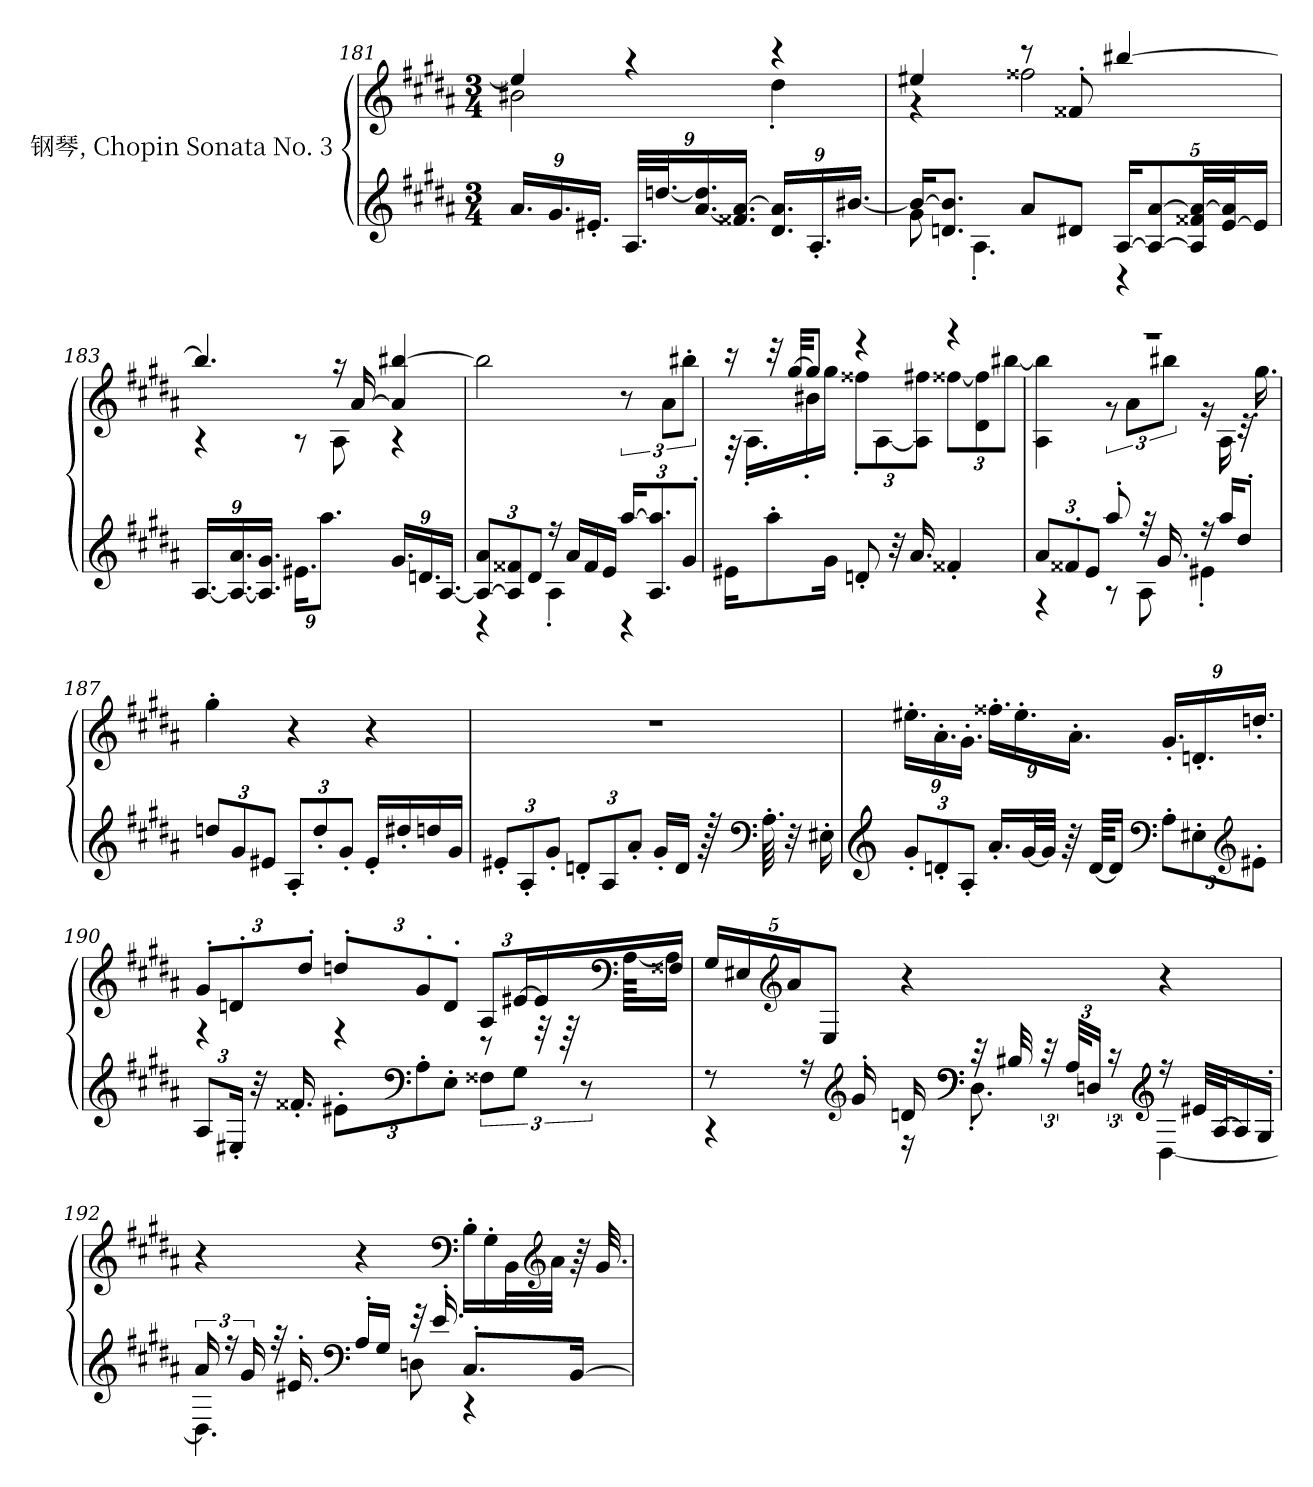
**kern	**kern
*part1	*part1
*staff2	*staff1
*I"钢琴, Chopin Sonata No. 3	*
!!LO:PB:g=z
*clefG2	*clefG2
*k[f#c#g#d#a#]	*k[f#c#g#d#a#]
*M3/4	*M3/4
*Xbrackettup	*
=181	=181
*	*^
18.a#/LL	4ee#/]	2b#X\
18.g#/	.	.
18.e#X'/JJ	.	.
36.A#/LLL	4r	.
[36.ddn/J	.	.
[18.a#/ 18.dd/]	.	.
18.f##X/ 18.a#/_JJ	.	.
18.d#/ 18.a#/]LL	4r	4dd#'\
18.A#'/	.	.
[18.b#X/JJ	.	.
=182	=182	=182
*^	*	*
16b#/KL_	8g#\	4ee#X/	4r
8.dn/ 8.b#/]J	.	.	.
.	4.A#'\	.	.
8a#/L	.	8r	2ff##X\
8d#X/J	.	8f##X'/	.
[20A#/KL	4r	[4bb#X/	.
10A#/_ [10a#/	.	.	.
40A#/] 40f##X/ 40a#/_LL	.	.	.
[40e/ 40a#/]J	.	.	.
20e/JJ]	.	.	.
*v	*v	*	*
!!LO:LB:g=z	!!
=183	=183	=183
[18.A#/LL	4.bb#/]	4r
18.A#/_ 18.a#/	.	.
18.A#/] 18.g#/JJ	.	.
18.e#X\KL	.	8r
9.aa#\J	.	.
.	16r	8A#\
.	[16a#/	.
18.g#/LL	4a#/] [4bb#X/	4r
18.dn/	.	.
[18.A#/JJ	.	.
*	*v	*v
=184	=184
*^	*
12A#/_ 12a#/L	4r	2bb#\]
12A#/] 12f##X/	.	.
12d#/J	.	.
16r	4A#'\	.
16a#/LL	.	.
16f##/	.	.
16e/JJ	.	.
[24aa#/KL	4r	12r
12.A#/ 12.aa#/]	.	.
.	.	12a#\L
12g#'/J	.	12bb#X'\J
*v	*v	*
!!LO:LB:g=z
=185	=185
*	*^
16e#X\KL	16r	32r
.	.	16.A#'\LL
8aa#'\	32r	.
.	[32gg#/KKL	.
.	8gg#/J]	16b#X'\
16g#\Jk	.	16gg#\JJ
*	*	*Xbrackettup
8dn'/	4r	12ff##X'\L
.	.	[12A#\
32r	.	.
16.a#/	.	.
.	.	12A#\] 12ff#X\J
4f##X'/	4r	[12ff##X\L
.	.	12d#\ 12ff##\]
.	.	[12bb#X\J
=186	=186	=186
*^	*	*
12a#/L	4r	2.r	4A#\ 4bb#\]
12f##X'/	.	.	.
12e/J	.	.	.
*	*	*	*brackettup
8aa#'/	8r	.	12r
.	.	.	12a#\L
32r	8A#\	.	.
16.g#/	.	.	.
.	.	.	12bb#X\J
16r	4e#X'\	.	16r
16aa#/KL	.	.	16A#\
8dd#'/J	.	.	32r
.	.	.	16.gg#'\
*v	*v	*	*
*	*v	*v
!!LO:LB:g=z
=187	=187
12ddn/L	4gg#'\
12g#/	.
12e#X/J	.
12A#'/L	4r
12dd'/	.
12g#'/J	.
16e#'/LL	4r
16dd#X'/	.
16ddn/	.
16g#/JJ	.
=188	=188
12e#X'/L	2.r
12A#'/	.
12g#'/J	.
12dn'/L	.
12A#/	.
12a#'/J	.
16g#'/LL	.
16d/JJ	.
128r	.
*clefF4	*
64.A#'\	.
32r	.
16E#X'\	.
!!LO:LB:g=z
=189	=189
*clefG2	*
*	*Xbrackettup
12g#'/L	18.ee#X'\LL
12dn'/	18.a#'\
12A#'/J	18.g#'\JJ
16.a#'/LL	18.ff##X'\LL
.	18.ee#'\
[32g#/L	.
32g#/JJJ]	.
64r	.
.	18.a#'\JJ
[64d/KKLL	.
16d/JJ]	.
*clefF4	*
12A#'\L	18.g#'/LL
12E#X'\	18.dn'/
*clefG2	*
12e#X'\J	18.ddn'/JJ
!!LO:LB:g=z
=190	=190
*	*^
12A#/L	12g#'/L	4r
24E#X'/Jk	12dn'/	.
32r	.	.
16.f##X'/	.	.
.	12dd#'/J	.
12e#X'\L	12ddn'/L	4r
*clefF4	*	*
12A#'\	12g#'/	.
12E#'\J	12d'/J	.
*brackettup	*	*
12F##X\L	12A#/L	8r
12G#\J	[24e#X/L	.
.	16e#/]	32r
.	.	64r
12r	.	.
*	*clefF4	*
.	.	[64A#\KKLL
.	16F##X/JJ	16A#\JJ]
*	*v	*v
!!LO:PB:g=z
=191	=191
*^	*
8r	4r	20G#/LL
.	.	20E#X/
*	*	*clefG2
.	.	20a#/J
16r	.	.
.	.	10E#/J
*clefG2	*	*
16g#'/	.	.
16dn/	16r	4r
*clefF4	*	*
32r	8.D#'\	.
32B#X/	.	.
48r	.	.
48A#/KLL	.	.
24Dn/JJ	.	.
24r	.	.
*clefG2	*	*
16r	[4D\	4r
32e#X/LLL	.	.
[32A#/J	.	.
16A#/]	.	.
16G#'/JJ	.	.
!!LO:LB:g=z
=192	=192	=192
24a#/	4.D\]	4r
24r	.	.
24g#/	.	.
32r	.	.
16.e#X'/	.	.
*clefF4	*	*
16A#'/LL	.	4r
16G#/JJ	.	.
32r	8Dn\	.
16.e#'/	.	.
*	*	*clefF4
8.C#'/L	4r	16B'\LL
.	.	16G#'\
.	.	32BB\L
*	*	*clefG2
.	.	32a#\JJJ
[16BB/Jk	.	64r
.	.	32.g#/
*v	*v	*
=	=
*-	*-
